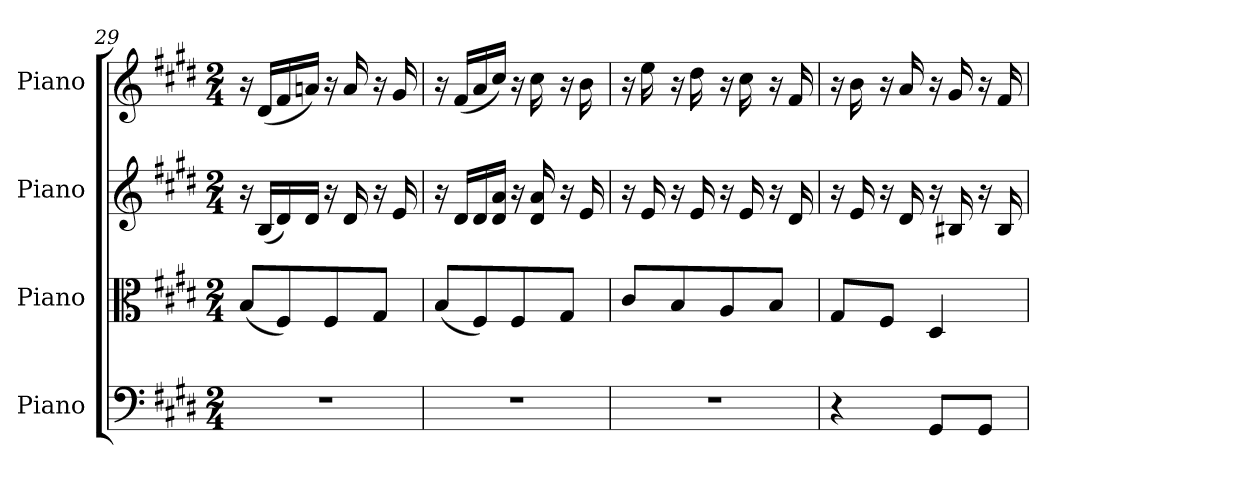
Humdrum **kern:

**kern	**kern	**kern	**kern
*part4	*part3	*part2	*part1
*staff4	*staff3	*staff2	*staff1
*I"Piano	*I"Piano	*I"Piano	*I"Piano
*I'Pno	*I'Pno	*I'Pno	*I'Pno
*clefF4	*clefC3	*clefG2	*clefG2
*k[f#c#g#d#]	*k[f#c#g#d#]	*k[f#c#g#d#]	*k[f#c#g#d#]
*M2/4	*M2/4	*M2/4	*M2/4
=29	=29	=29	=29
2r	(8B/L	16r	16r
.	.	(16B/LL	(16d#/LL
.	8F#/)	16d#/)	16f#/
.	.	16d#/JJ	16an/JJ)
.	8F#/	16r	16r
.	.	16d#/	16a/
.	8G#/J	16r	16r
.	.	16e/	16g#/
!!LO:LB:g=z
=30	=30	=30	=30
2r	(8B/L	16r	16r
.	.	16d#/LL	(16f#/LL
.	8F#/)	16d#/	16a/
.	.	16d#/ 16a/JJ	16cc#/JJ)
.	8F#/	16r	16r
.	.	16d#/ 16a/	16cc#\
.	8G#/J	16r	16r
.	.	16e/	16b\
=31	=31	=31	=31
2r	8c#/L	16r	16r
.	.	16e/	16ee\
.	8B/	16r	16r
.	.	16e/	16dd#\
.	8A/	16r	16r
.	.	16e/	16cc#\
.	8B/J	16r	16r
.	.	16d#/	16f#/
=32	=32	=32	=32
4r	8G#/L	16r	16r
.	.	16e/	16b\
.	8F#/J	16r	16r
.	.	16d#/	16a/
8GG#/L	4D#/	16r	16r
.	.	16B#X/	16g#/
8GG#/J	.	16r	16r
.	.	16B#/	16f#/
=	=	=	=
*-	*-	*-	*-
